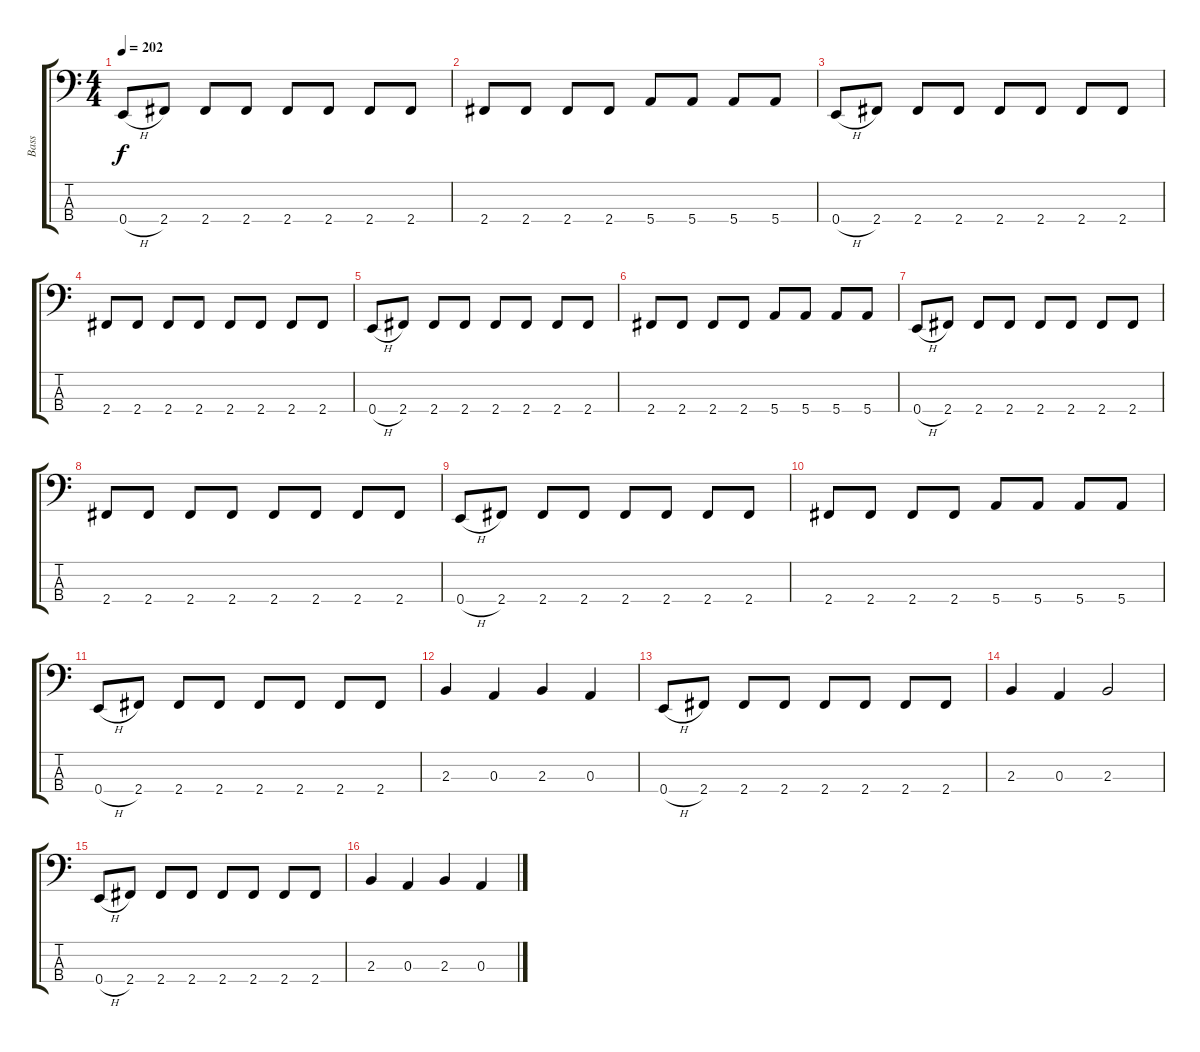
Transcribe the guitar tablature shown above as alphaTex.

\track ("Bass" "Bass") {instrument electricbassfinger}
\staff {score tabs}
\tuning (G2 D2 A1 E1) {hide}
\ts (4 4)
\tempo 202
\clef f4
\ks c
0.4{h}.8{dy f} 2.4.8 2.4.8 2.4.8 2.4.8 2.4.8 2.4.8 2.4.8 |
2.4.8 2.4.8 2.4.8 2.4.8 5.4.8 5.4.8 5.4.8 5.4.8 |
0.4{h}.8 2.4.8 2.4.8 2.4.8 2.4.8 2.4.8 2.4.8 2.4.8 |
2.4.8 2.4.8 2.4.8 2.4.8 2.4.8 2.4.8 2.4.8 2.4.8 |
0.4{h}.8 2.4.8 2.4.8 2.4.8 2.4.8 2.4.8 2.4.8 2.4.8 |
2.4.8 2.4.8 2.4.8 2.4.8 5.4.8 5.4.8 5.4.8 5.4.8 |
0.4{h}.8 2.4.8 2.4.8 2.4.8 2.4.8 2.4.8 2.4.8 2.4.8 |
2.4.8 2.4.8 2.4.8 2.4.8 2.4.8 2.4.8 2.4.8 2.4.8 |
0.4{h}.8 2.4.8 2.4.8 2.4.8 2.4.8 2.4.8 2.4.8 2.4.8 |
2.4.8 2.4.8 2.4.8 2.4.8 5.4.8 5.4.8 5.4.8 5.4.8 |
0.4{h}.8 2.4.8 2.4.8 2.4.8 2.4.8 2.4.8 2.4.8 2.4.8 |
2.3.4 0.3.4 2.3.4 0.3.4 |
0.4{h}.8 2.4.8 2.4.8 2.4.8 2.4.8 2.4.8 2.4.8 2.4.8 |
2.3.4 0.3.4 2.3.2 |
0.4{h}.8 2.4.8 2.4.8 2.4.8 2.4.8 2.4.8 2.4.8 2.4.8 |
2.3.4 0.3.4 2.3.4 0.3.4
